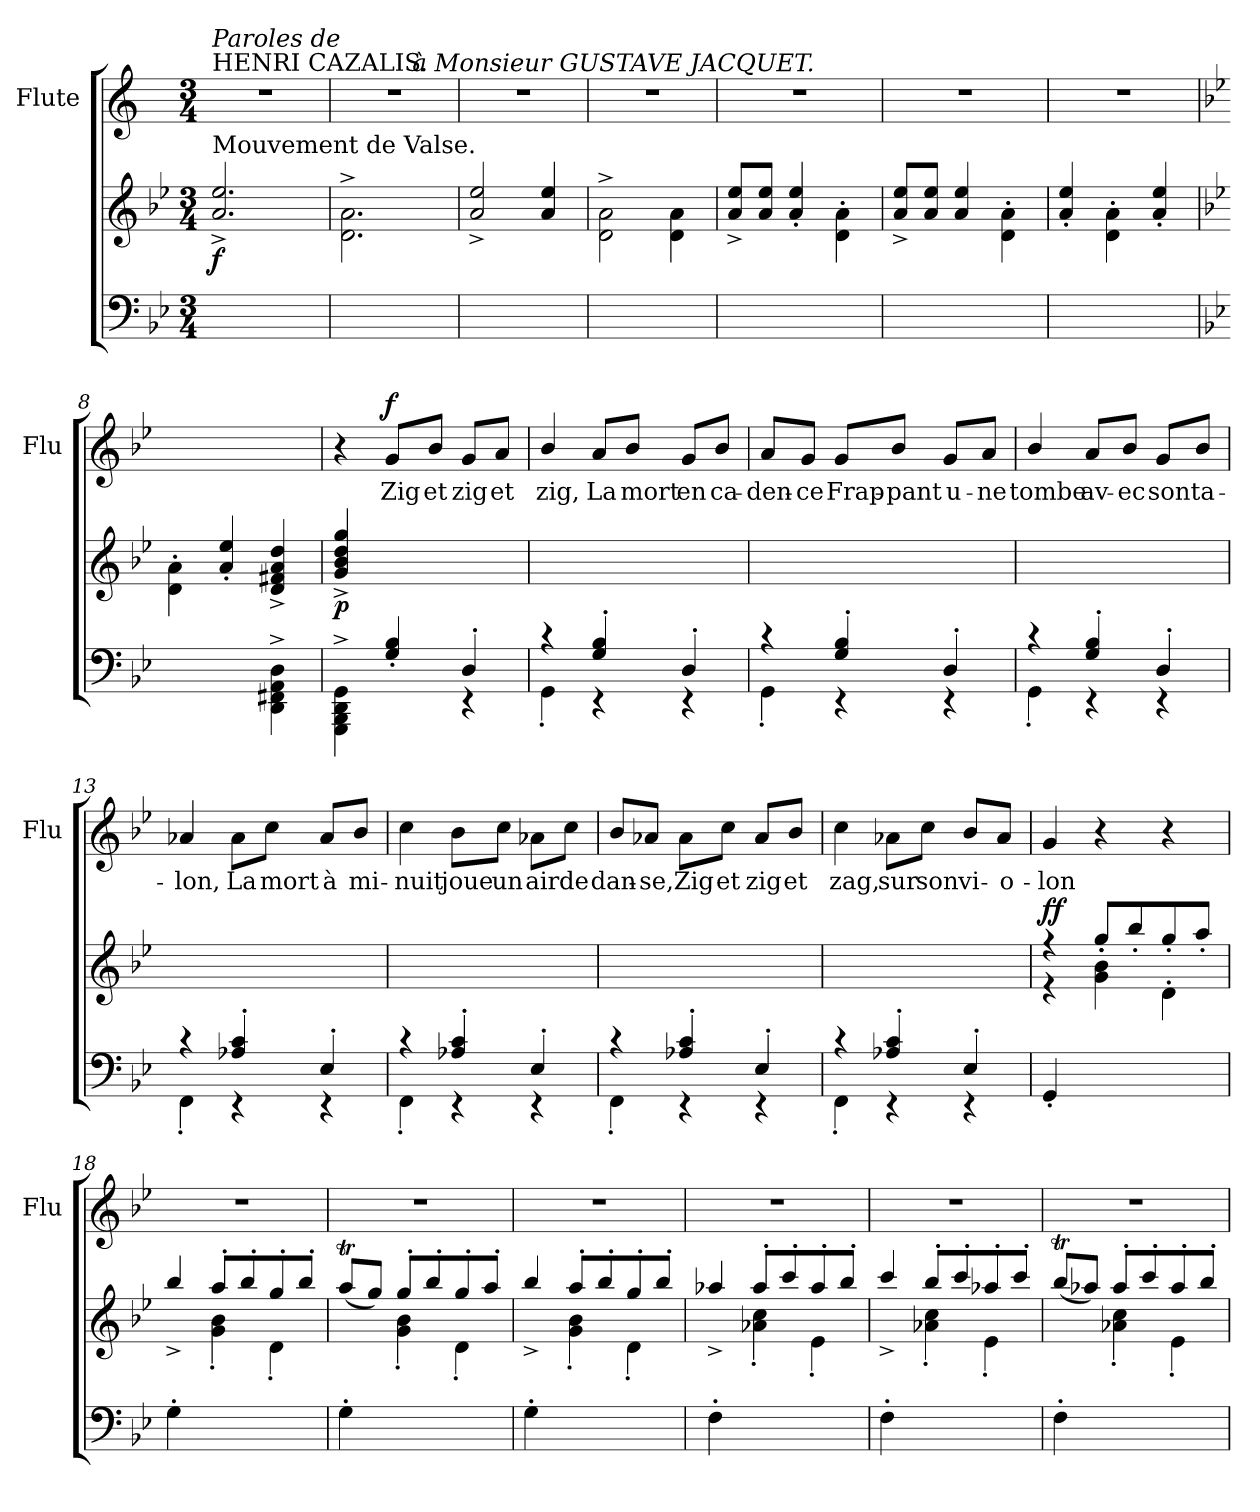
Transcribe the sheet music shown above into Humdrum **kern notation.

**kern	**kern	**dynam	**kern	**text	**dynam
*part2	*part2	*part2	*part1	*part1	*part1
*staff3	*staff2	*staff2/3	*staff1	*staff1	*staff1
*	*	*	*I"Flute	*	*
*	*	*	*I'Flu	*	*
*clefF4	*clefG2	*	*clefG2	*	*
*k[b-e-]	*k[b-e-]	*	*k[]	*	*
*B-:	*B-:	*	*C:	*	*
*M3/4	*M3/4	*	*M3/4	*	*
*MM28	*MM28	*	*MM28	*	*
=1	=1	=1	=1	=1	=1
!	!LO:TX:t=Mouvement de Valse.	!	!	!	!
!	!	!	!LO:TX:a:t=HENRI CAZALIS.	!	!
!	!	!	!LO:TX:a:i:t=Paroles de	!	!
!	!	!LO:DY:b	!	!	!
2ryy	2.a^>/ 2.ee-^>/	f	2.r	.	.
4ryy	.	.	.	.	.
=2	=2	=2	=2	=2	=2
*	*	*	*^	*	*
2ryy	2.d^<\ 2.a^<\	.	2.r	2ryy	.	.
!	!	!	!	!LO:TX:a:i:t=à Monsieur GUSTAVE  JACQUET.	!	!
4ryy	.	.	.	4ryy	.	.
*	*	*	*v	*v	*	*
=3	=3	=3	=3	=3	=3
2ryy	2a^>/ 2ee-^>/	.	2.r	.	.
4ryy	4a/ 4ee-/	.	.	.	.
=4	=4	=4	=4	=4	=4
2ryy	2d^<\ 2a^<\	.	2.r	.	.
4ryy	4d\ 4a\	.	.	.	.
=5	=5	=5	=5	=5	=5
2ryy	8a^>/ 8ee-^>/L	.	2.r	.	.
.	8a/ 8ee-/J	.	.	.	.
.	4a'>/ 4ee-'>/	.	.	.	.
4ryy	4d'>\ 4a'>\	.	.	.	.
=6	=6	=6	=6	=6	=6
2ryy	8a^>/ 8ee-^>/L	.	2.r	.	.
.	8a/ 8ee-/J	.	.	.	.
.	4a/ 4ee-/	.	.	.	.
4ryy	4d'>\ 4a'>\	.	.	.	.
=7	=7	=7	=7	=7	=7
2ryy	4a'>/ 4ee-'>/	.	2.r	.	.
.	4d'>\ 4a'>\	.	.	.	.
4ryy	4a'>/ 4ee-'>/	.	.	.	.
!!LO:LB:g=z
=8	=8	=8	=8	=8	=8
*k[b-e-]	*k[b-e-]	*	*k[b-e-]	*	*
*B-:	*B-:	*	*B-:	*	*
2ryy	4d'>\ 4a'>\	.	2ryy	.	.
.	4a'>/ 4ee-'>/	.	.	.	.
4DD^>\ 4FF#X^>\ 4AA^>\ 4D^>\	4d^>/ 4f#X^>/ 4a^>/ 4dd^>/	.	4ryy	.	.
=9	=9	=9	=9	=9	=9
*^	*	*	*	*	*
!	!	!	!LO:DY:b	!	!	!
4GGG^>\ 4BBB-^>\ 4DD^>\ 4GG^>\	2ryy	4g^>/ 4b-^>/ 4dd^>/ 4gg^>/	p	4r	.	.
!	!	!	!	!	!	!LO:DY:a
4G'>/ 4B-'>/	.	2ryy	.	8g/L	Zig	f
.	.	.	.	8b-/J	et	.
4D'>/	4rEE	.	.	8g/L	zig	.
.	.	.	.	8a/J	et	.
=10	=10	=10	=10	=10	=10	=10
4rc	4GG'>\	2ryy	.	4b-/	zig,	.
4G'>/ 4B-'>/	4rEE	.	.	8a/L	La	.
.	.	.	.	8b-/J	mort	.
4D'>/	4rEE	4ryy	.	8g/L	en	.
.	.	.	.	8b-/J	ca-	.
=11	=11	=11	=11	=11	=11	=11
4rc	4GG'>\	2ryy	.	8a/L	-den-	.
.	.	.	.	8g/J	-ce	.
4G'>/ 4B-'>/	4rEE	.	.	8g/L	Frap-	.
.	.	.	.	8b-/J	-pant	.
4D'>/	4rEE	4ryy	.	8g/L	u-	.
.	.	.	.	8a/J	-ne	.
=12	=12	=12	=12	=12	=12	=12
4rc	4GG'>\	2ryy	.	4b-/	tombe	.
4G'>/ 4B-'>/	4rEE	.	.	8a/L	av-	.
.	.	.	.	8b-/J	-ec	.
4D'>/	4rEE	4ryy	.	8g/L	son	.
.	.	.	.	8b-/J	ta-	.
!!LO:LB:g=z
=13	=13	=13	=13	=13	=13	=13
4rc	4FF'>\	2ryy	.	4a-X/	-lon,	.
4A-X'>/ 4c'>/	4rEE	.	.	8a-\L	La	.
.	.	.	.	8cc\J	mort	.
4E-'>/	4rEE	4ryy	.	8a-/L	à	.
.	.	.	.	8b-/J	mi-	.
=14	=14	=14	=14	=14	=14	=14
4rc	4FF'>\	2ryy	.	4cc\	-nuit	.
4A-X'>/ 4c'>/	4rEE	.	.	8b-\L	joue	.
.	.	.	.	8cc\J	un	.
4E-'>/	4rEE	4ryy	.	8a-X\L	air	.
.	.	.	.	8cc\J	de	.
=15	=15	=15	=15	=15	=15	=15
4rc	4FF'>\	2ryy	.	8b-/L	dan-	.
.	.	.	.	8a-X/J	-se,	.
4A-X'>/ 4c'>/	4rEE	.	.	8a-\L	Zig	.
.	.	.	.	8cc\J	et	.
4E-'>/	4rEE	4ryy	.	8a-/L	zig	.
.	.	.	.	8b-/J	et	.
=16	=16	=16	=16	=16	=16	=16
4rc	4FF'>\	2ryy	.	4cc\	zag,	.
4A-X'>/ 4c'>/	4rEE	.	.	8a-X\L	sur	.
.	.	.	.	8cc\J	son	.
4E-'>/	4rEE	4ryy	.	8b-/L	vi-	.
.	.	.	.	8a-/J	-o-	.
*v	*v	*	*	*	*	*
!!LO:LB:g=z
=17	=17	=17	=17	=17	=17
*	*^	*	*	*	*
!	!	!	!LO:DY:a	!	!	!
4GG'</	4r	4r	ff	4g/	-lon	.
2ryy	4g'<\ 4b-'<\	8gg'>/L	.	4r	.	.
.	.	8bb-'>/	.	.	.	.
.	4d'<\	8gg'>/	.	4r	.	.
.	.	8aa'>/J	.	.	.	.
=18	=18	=18	=18	=18	=18	=18
4G'>\	4bb-^>/	4ryy	.	2.r	.	.
2ryy	8aa'>/L	4g'<\ 4b-'<\	.	.	.	.
.	8bb-'>/	.	.	.	.	.
.	8gg'>/	4d'<\	.	.	.	.
.	8bb-'>/J	.	.	.	.	.
=19	=19	=19	=19	=19	=19	=19
4G'>\	(<8aat/L	4ryy	.	2.r	.	.
.	8gg/J)	.	.	.	.	.
2ryy	8gg'>/L	4g'<\ 4b-'<\	.	.	.	.
.	8bb-'>/	.	.	.	.	.
.	8gg'>/	4d'<\	.	.	.	.
.	8aa'>/J	.	.	.	.	.
=20	=20	=20	=20	=20	=20	=20
4G'>\	4bb-^>/	4ryy	.	2.r	.	.
2ryy	8aa'>/L	4g'<\ 4b-'<\	.	.	.	.
.	8bb-'>/	.	.	.	.	.
.	8gg'>/	4d'<\	.	.	.	.
.	8bb-'>/J	.	.	.	.	.
=21	=21	=21	=21	=21	=21	=21
4F'>\	4aa-X^>/	4ryy	.	2.r	.	.
2ryy	8aa-'>/L	4a-X'<\ 4cc'<\	.	.	.	.
.	8ccc'>/	.	.	.	.	.
.	8aa-'>/	4e-'<\	.	.	.	.
.	8bb-'>/J	.	.	.	.	.
!!LO:PB:g=z
=22	=22	=22	=22	=22	=22	=22
4F'>\	4ccc^>/	4ryy	.	2.r	.	.
2ryy	8bb-'>/L	4a-X'<\ 4cc'<\	.	.	.	.
.	8ccc'>/	.	.	.	.	.
.	8aa-X'>/	4e-'<\	.	.	.	.
.	8ccc'>/J	.	.	.	.	.
=23	=23	=23	=23	=23	=23	=23
4F'>\	(<8bb-T/L	4ryy	.	2.r	.	.
.	8aa-X/J)	.	.	.	.	.
2ryy	8aa-'>/L	4a-X'<\ 4cc'<\	.	.	.	.
.	8ccc'>/	.	.	.	.	.
.	8aa-'>/	4e-'<\	.	.	.	.
.	8bb-'>/J	.	.	.	.	.
*	*v	*v	*	*	*	*
=	=	=	=	=	=
*-	*-	*-	*-	*-	*-
